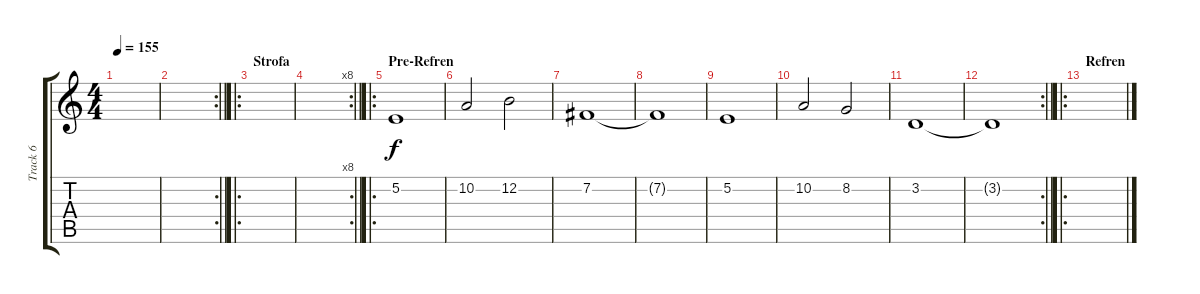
\track ("Track 6" "Track 6") {instrument viola}
\staff {score tabs}
\tuning (E4 B3 G3 D3 A2 E2) {hide}
\ts (4 4)
\tempo 155
\clef g2
\ks c
|
\rc 2
\barLineRight lightlight
|
\ro
\section ("" "Strofa")
|
\rc 8
\barLineRight lightlight
|
\ro
\section ("" "Pre-Refren")
5.2.1 |
10.2.2 12.2.2 |
7.2.1 |
7.2{t}.1 |
5.2.1 |
10.2.2 8.2.2 |
3.2.1 |
\rc 2
\barLineRight lightlight
3.2{t}.1 |
\ro
\section ("" "Refren")
